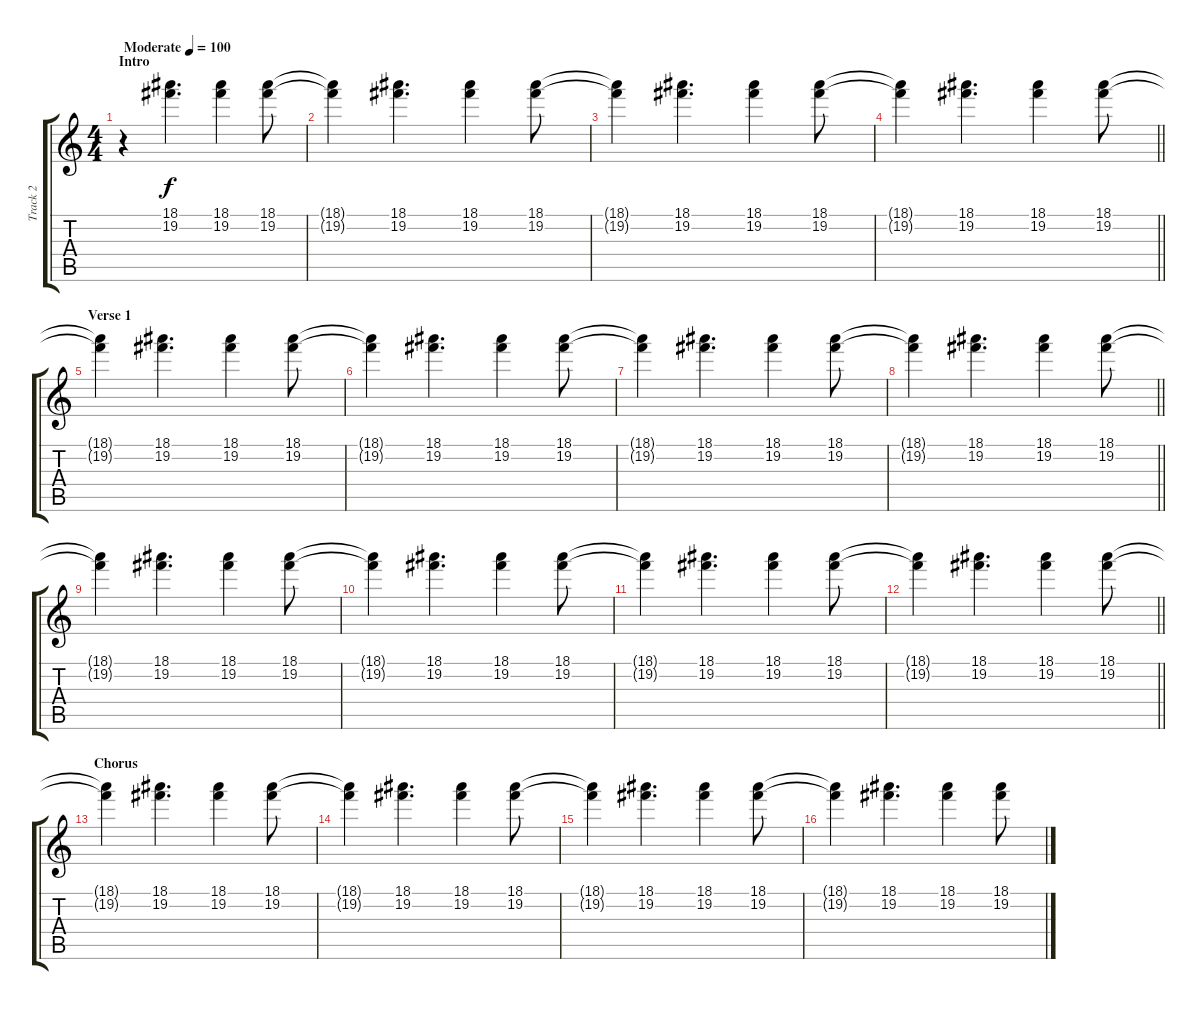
\track ("Track 2" "Track 2") {instrument electricguitarjazz}
\staff {score tabs}
\tuning (E4 B3 G3 D3 A2 E2) {hide}
\ts (4 4)
\section ("" "Intro")
\tempo (100 "Moderate")
\clef g2
\ks c
r.4{dy f instrument electricguitarjazz} (18.1 19.2).4{d} (18.1 19.2).4 (18.1 19.2).8 |
(18.1{t} 19.2{t}).4 (18.1 19.2).4{d} (18.1 19.2).4 (18.1 19.2).8 |
(18.1{t} 19.2{t}).4 (18.1 19.2).4{d} (18.1 19.2).4 (18.1 19.2).8 |
\barLineRight lightlight
(18.1{t} 19.2{t}).4 (18.1 19.2).4{d} (18.1 19.2).4 (18.1 19.2).8 |
\section ("" "Verse 1")
(18.1{t} 19.2{t}).4 (18.1 19.2).4{d} (18.1 19.2).4 (18.1 19.2).8 |
(18.1{t} 19.2{t}).4 (18.1 19.2).4{d} (18.1 19.2).4 (18.1 19.2).8 |
(18.1{t} 19.2{t}).4 (18.1 19.2).4{d} (18.1 19.2).4 (18.1 19.2).8 |
\barLineRight lightlight
(18.1{t} 19.2{t}).4 (18.1 19.2).4{d} (18.1 19.2).4 (18.1 19.2).8 |
(18.1{t} 19.2{t}).4 (18.1 19.2).4{d} (18.1 19.2).4 (18.1 19.2).8 |
(18.1{t} 19.2{t}).4 (18.1 19.2).4{d} (18.1 19.2).4 (18.1 19.2).8 |
(18.1{t} 19.2{t}).4 (18.1 19.2).4{d} (18.1 19.2).4 (18.1 19.2).8 |
\barLineRight lightlight
(18.1{t} 19.2{t}).4 (18.1 19.2).4{d} (18.1 19.2).4 (18.1 19.2).8 |
\section ("" "Chorus")
(18.1{t} 19.2{t}).4 (18.1 19.2).4{d} (18.1 19.2).4 (18.1 19.2).8 |
(18.1{t} 19.2{t}).4 (18.1 19.2).4{d} (18.1 19.2).4 (18.1 19.2).8 |
(18.1{t} 19.2{t}).4 (18.1 19.2).4{d} (18.1 19.2).4 (18.1 19.2).8 |
(18.1{t} 19.2{t}).4 (18.1 19.2).4{d} (18.1 19.2).4 (18.1 19.2).8
